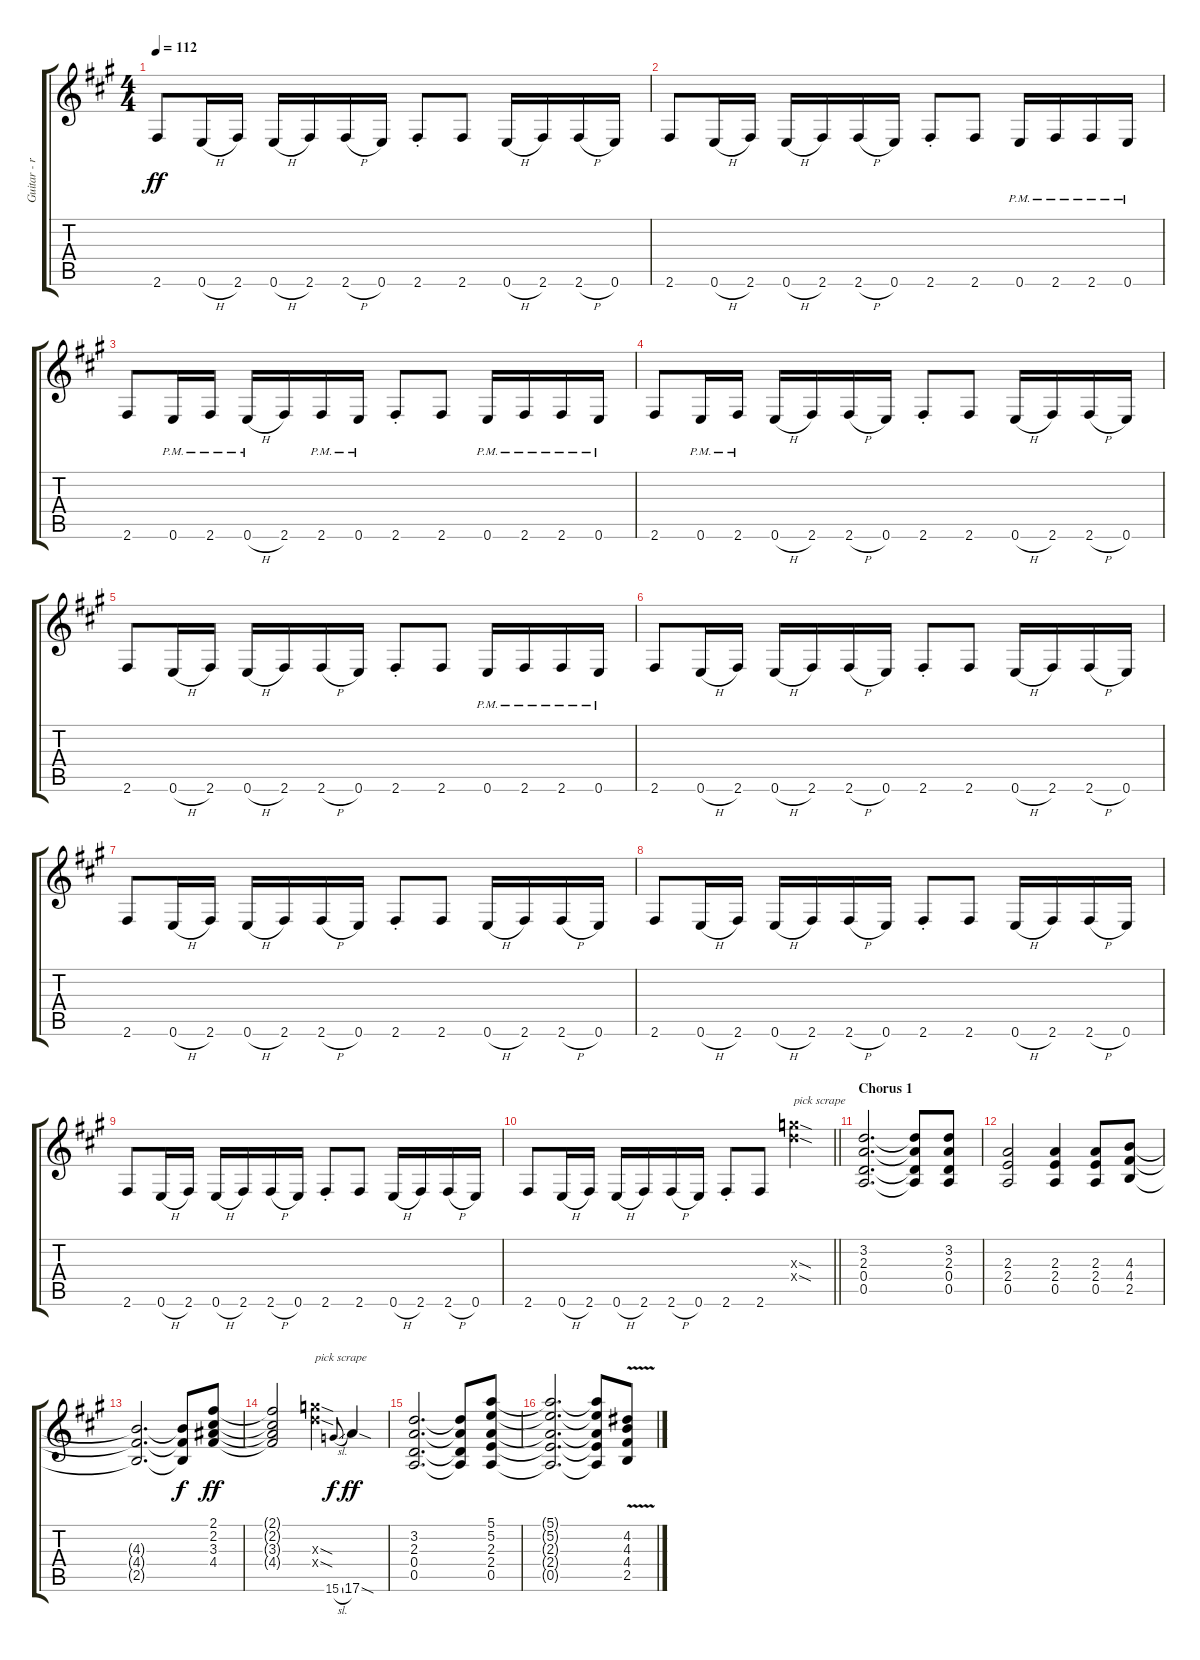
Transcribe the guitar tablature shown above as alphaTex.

\track ("Guitar - rhythm right - Slash" "Guitar - r") {instrument distortionguitar}
\staff {score tabs}
\tuning (E4 B3 G3 D3 A2 E2) {hide}
\ts (4 4)
\tempo 112
\clef g2
\ks f#minor
2.6.8{dy ff} 0.6{h}.16 2.6.16 0.6{h}.16 2.6.16 2.6{h}.16 0.6.16 2.6{st}.8 2.6.8 0.6{h}.16 2.6.16 2.6{h}.16 0.6.16 |
2.6.8 0.6{h}.16 2.6.16 0.6{h}.16 2.6.16 2.6{h}.16 0.6.16 2.6{st}.8 2.6.8 0.6{pm}.16 2.6{pm}.16 2.6{pm}.16 0.6{pm}.16 |
2.6.8 0.6{pm}.16 2.6{pm}.16 0.6{h pm}.16 2.6.16 2.6{pm}.16 0.6{pm}.16 2.6{st}.8 2.6.8 0.6{pm}.16 2.6{pm}.16 2.6{pm}.16 0.6{pm}.16 |
2.6.8 0.6{pm}.16 2.6{pm}.16 0.6{h}.16 2.6.16 2.6{h}.16 0.6.16 2.6{st}.8 2.6.8 0.6{h}.16 2.6.16 2.6{h}.16 0.6.16 |
2.6.8 0.6{h}.16 2.6.16 0.6{h}.16 2.6.16 2.6{h}.16 0.6.16 2.6{st}.8 2.6.8 0.6{pm}.16 2.6{pm}.16 2.6{pm}.16 0.6{pm}.16 |
2.6.8 0.6{h}.16 2.6.16 0.6{h}.16 2.6.16 2.6{h}.16 0.6.16 2.6{st}.8 2.6.8 0.6{h}.16 2.6.16 2.6{h}.16 0.6.16 |
2.6.8 0.6{h}.16 2.6.16 0.6{h}.16 2.6.16 2.6{h}.16 0.6.16 2.6{st}.8 2.6.8 0.6{h}.16 2.6.16 2.6{h}.16 0.6.16 |
2.6.8 0.6{h}.16 2.6.16 0.6{h}.16 2.6.16 2.6{h}.16 0.6.16 2.6{st}.8 2.6.8 0.6{h}.16 2.6.16 2.6{h}.16 0.6.16 |
2.6.8 0.6{h}.16 2.6.16 0.6{h}.16 2.6.16 2.6{h}.16 0.6.16 2.6{st}.8 2.6.8 0.6{h}.16 2.6.16 2.6{h}.16 0.6.16 |
\barLineRight lightlight
2.6.8 0.6{h}.16 2.6.16 0.6{h}.16 2.6.16 2.6{h}.16 0.6.16 2.6{st}.8 2.6.8 (12.3{sod x} 12.4{sod x}).4{txt "pick scrape"} |
\section ("" "Chorus 1")
(3.2 2.3 0.4 0.5).2{d} (3.2{t} 2.3{t} 0.4{t} 0.5{t}).8 (3.2 2.3 0.4 0.5).8 |
(2.3 2.4 0.5).2 (2.3 2.4 0.5).4{beam merge} (2.3 2.4 0.5).8 (4.3 4.4 2.5).8 |
(4.3{t} 4.4{t} 2.5{t}).2{d} (4.3{t} 4.4{t} 2.5{t}).8{dy f} (2.1 2.2 3.3 4.4).8{dy ff} |
(2.1{t} 2.2{t} 3.3{t} 4.4{t}).2{beam Up} (12.3{sod x} 12.4{sod x}).4{txt "pick scrape"} 15.6{sl}.8{gr onbeat dy f} 17.6{sod}.4{dy ff} |
(3.2 2.3 0.4 0.5).2{d} (3.2{t} 2.3{t} 0.4{t} 0.5{t}).8 (5.1 5.2 2.3 2.4 0.5).8 |
(5.1{t} 5.2{t} 2.3{t} 2.4{t} 0.5{t}).2{d} (5.1{t} 5.2{t} 2.3{t} 2.4{t} 0.5{t}).8 (4.2{v} 4.3{v} 4.4{v} 2.5).8
